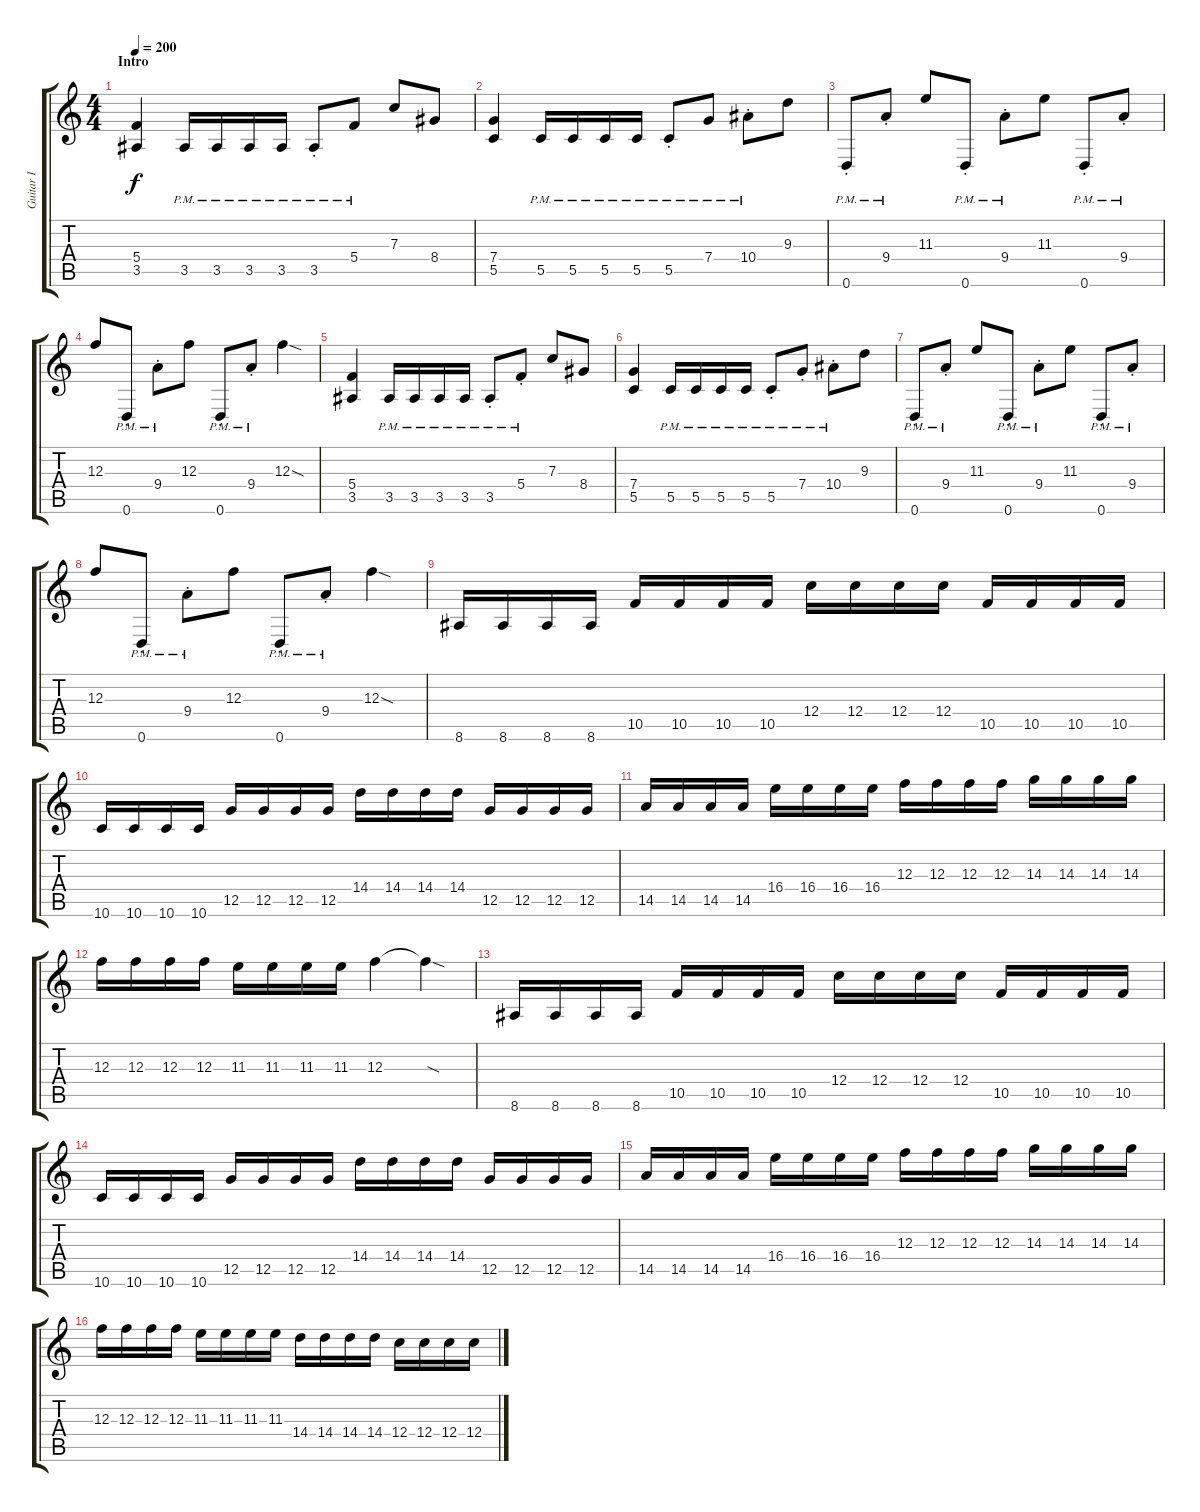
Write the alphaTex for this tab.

\track ("Guitar I" "Guitar I") {instrument distortionguitar}
\staff {score tabs}
\tuning (D4 A3 F3 C3 G2 D2) {hide}
\ts (4 4)
\section ("" "Intro")
\tempo 200
\clef g2
\ks c
(5.4 3.5).4{dy f instrument distortionguitar} 3.5{pm}.16 3.5{pm}.16 3.5{pm}.16 3.5{pm}.16 3.5{pm st}.8 5.4{pm}.8 7.3.8 8.4.8 |
(7.4 5.5).4 5.5{pm}.16 5.5{pm}.16 5.5{pm}.16 5.5{pm}.16 5.5{pm st}.8 7.4{pm}.8 10.4{pm st}.8 9.3.8 |
0.6{pm st}.8 9.4{pm st}.8 11.3.8 0.6{pm st}.8 9.4{pm st}.8 11.3.8 0.6{pm st}.8 9.4{pm st}.8 |
12.3.8 0.6{pm st}.8 9.4{pm st}.8 12.3.8 0.6{pm st}.8 9.4{pm st}.8 12.3{sod}.4 |
(5.4 3.5).4 3.5{pm}.16 3.5{pm}.16 3.5{pm}.16 3.5{pm}.16 3.5{pm st}.8 5.4{pm st}.8 7.3.8 8.4.8 |
(7.4 5.5).4 5.5{pm}.16 5.5{pm}.16 5.5{pm}.16 5.5{pm}.16 5.5{pm st}.8 7.4{pm st}.8 10.4{pm st}.8 9.3.8 |
0.6{pm st}.8 9.4{pm st}.8 11.3.8 0.6{pm st}.8 9.4{pm st}.8 11.3.8 0.6{pm st}.8 9.4{pm st}.8 |
12.3.8 0.6{pm st}.8 9.4{pm st}.8 12.3.8 0.6{pm st}.8 9.4{pm st}.8 12.3{sod}.4 |
8.6.16 8.6.16 8.6.16 8.6.16 10.5.16 10.5.16 10.5.16 10.5.16 12.4.16 12.4.16 12.4.16 12.4.16 10.5.16 10.5.16 10.5.16 10.5.16 |
10.6.16 10.6.16 10.6.16 10.6.16 12.5.16 12.5.16 12.5.16 12.5.16 14.4.16 14.4.16 14.4.16 14.4.16 12.5.16 12.5.16 12.5.16 12.5.16 |
14.5.16 14.5.16 14.5.16 14.5.16 16.4.16 16.4.16 16.4.16 16.4.16 12.3.16 12.3.16 12.3.16 12.3.16 14.3.16 14.3.16 14.3.16 14.3.16 |
12.3.16 12.3.16 12.3.16 12.3.16 11.3.16 11.3.16 11.3.16 11.3.16 12.3.4 12.3{sod t}.4 |
8.6.16 8.6.16 8.6.16 8.6.16 10.5.16 10.5.16 10.5.16 10.5.16 12.4.16 12.4.16 12.4.16 12.4.16 10.5.16 10.5.16 10.5.16 10.5.16 |
10.6.16 10.6.16 10.6.16 10.6.16 12.5.16 12.5.16 12.5.16 12.5.16 14.4.16 14.4.16 14.4.16 14.4.16 12.5.16 12.5.16 12.5.16 12.5.16 |
14.5.16 14.5.16 14.5.16 14.5.16 16.4.16 16.4.16 16.4.16 16.4.16 12.3.16 12.3.16 12.3.16 12.3.16 14.3.16 14.3.16 14.3.16 14.3.16 |
12.3.16 12.3.16 12.3.16 12.3.16 11.3.16 11.3.16 11.3.16 11.3.16 14.4.16 14.4.16 14.4.16 14.4.16 12.4.16 12.4.16 12.4.16 12.4.16
